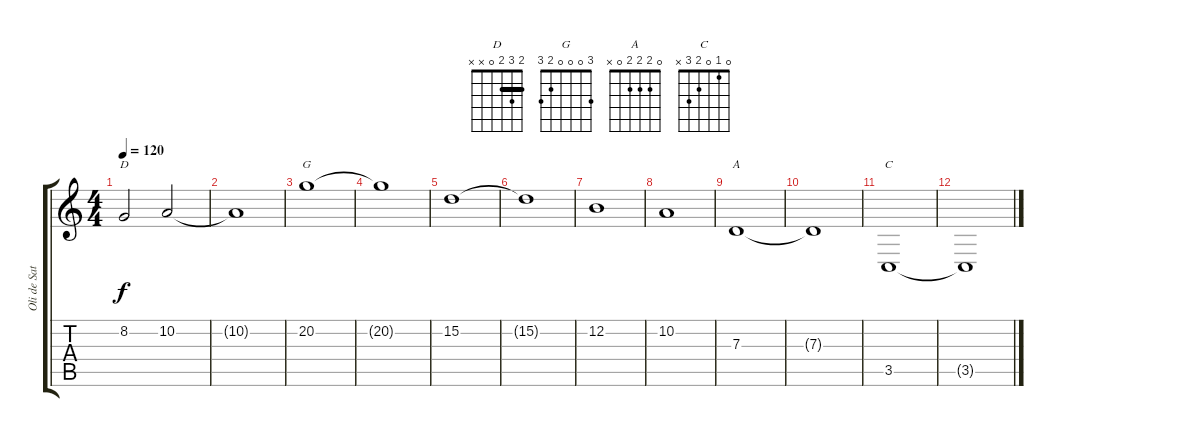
\track ("Oli de Sat" "Oli de Sat") {instrument pad2warm}
\staff {score tabs}
\tuning (E4 B3 G3 D3 A2 E2) {hide}
\chord ("D" 2 3 2 0 x x) {barre 2}
\chord ("G" 3 0 0 0 2 3)
\chord ("A" 0 2 2 2 0 x)
\chord ("C" 0 1 0 2 3 x)
\ts (4 4)
\tempo 120
\clef g2
\ks c
8.2{t}.2{ch "D" dy f} 10.2.2 |
10.2{t}.1 |
20.2.1{ch "G"} |
20.2{t}.1 |
15.2.1 |
15.2{t}.1 |
12.2.1 |
10.2.1 |
7.3.1{ch "A"} |
7.3{t}.1 |
3.5.1{ch "C"} |
3.5{t}.1
